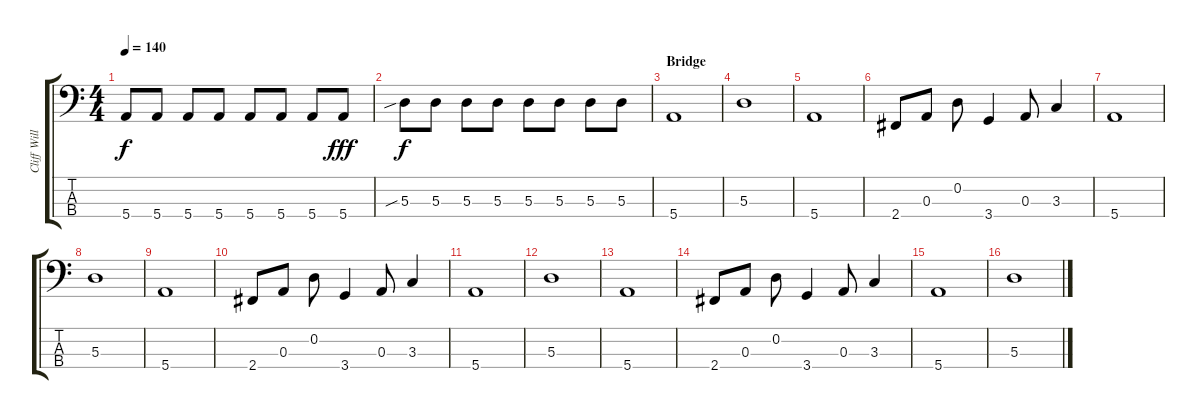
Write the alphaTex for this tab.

\track ("Cliff Williams" "Cliff Will") {instrument electricbasspick}
\staff {score tabs}
\tuning (G2 D2 A1 E1) {hide}
\ts (4 4)
\tempo 140
\clef f4
\ks c
5.4.8{dy f} 5.4.8 5.4.8 5.4.8 5.4.8 5.4.8 5.4.8 5.4.8{dy fff} |
5.3{sib}.8{dy f} 5.3.8 5.3.8 5.3.8 5.3.8 5.3.8 5.3.8 5.3.8 |
\section ("" "Bridge")
5.4.1 |
5.3.1 |
5.4.1 |
2.4.8 0.3.8 0.2.8 3.4.4 0.3.8 3.3.4 |
5.4.1 |
5.3.1 |
5.4.1 |
2.4.8 0.3.8 0.2.8 3.4.4 0.3.8 3.3.4 |
5.4.1 |
5.3.1 |
5.4.1 |
2.4.8 0.3.8 0.2.8 3.4.4 0.3.8 3.3.4 |
5.4.1 |
5.3.1
